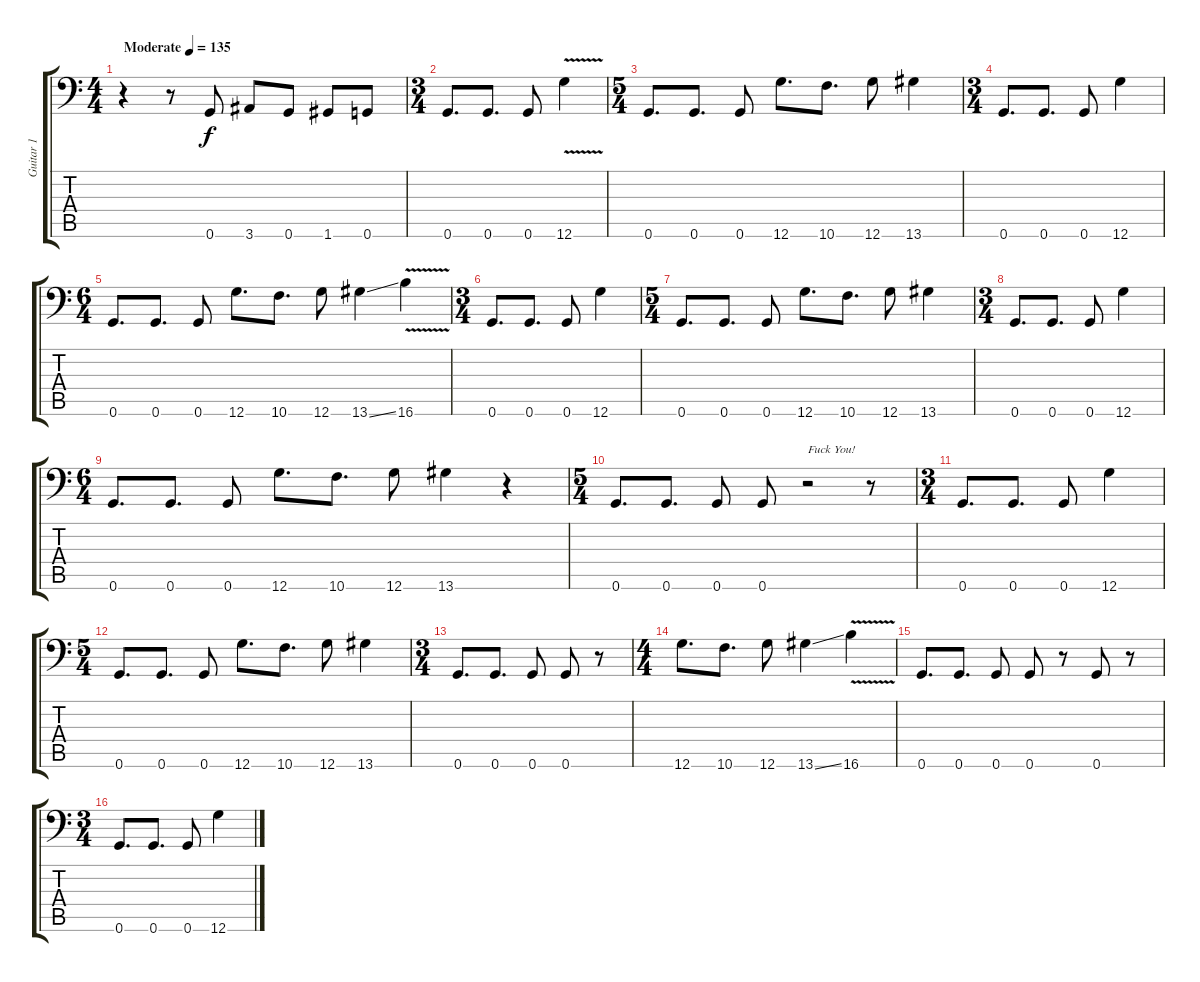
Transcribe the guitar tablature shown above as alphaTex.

\track ("Guitar 1" "Guitar 1") {instrument distortionguitar}
\staff {score tabs}
\tuning (A3 E3 C3 G2 D2 G1) {hide}
\ts (4 4)
\tempo (135 "Moderate")
\clef f4
\ks c
r.4{dy f instrument distortionguitar} r.8 0.6.8 3.6.8 0.6.8 1.6.8 0.6.8 |
\ts (3 4)
0.6.8{d} 0.6.8{d} 0.6.8 12.6{v}.4 |
\ts (5 4)
0.6.8{d} 0.6.8{d} 0.6.8 12.6.8{d} 10.6.8{d} 12.6.8 13.6.4 |
\ts (3 4)
0.6.8{d} 0.6.8{d} 0.6.8 12.6.4 |
\ts (6 4)
0.6.8{d} 0.6.8{d} 0.6.8 12.6.8{d} 10.6.8{d} 12.6.8 13.6{ss}.4 16.6{v}.4 |
\ts (3 4)
0.6.8{d} 0.6.8{d} 0.6.8 12.6.4 |
\ts (5 4)
0.6.8{d} 0.6.8{d} 0.6.8 12.6.8{d} 10.6.8{d} 12.6.8 13.6.4 |
\ts (3 4)
0.6.8{d} 0.6.8{d} 0.6.8 12.6.4 |
\ts (6 4)
0.6.8{d} 0.6.8{d} 0.6.8 12.6.8{d} 10.6.8{d} 12.6.8 13.6.4 r.4 |
\ts (5 4)
0.6.8{d} 0.6.8{d} 0.6.8 0.6.8 r.2{txt "Fuck You!"} r.8 |
\ts (3 4)
0.6.8{d} 0.6.8{d} 0.6.8 12.6.4 |
\ts (5 4)
0.6.8{d} 0.6.8{d} 0.6.8 12.6.8{d} 10.6.8{d} 12.6.8 13.6.4 |
\ts (3 4)
0.6.8{d} 0.6.8{d} 0.6.8 0.6.8 r.8 |
\ts (4 4)
12.6.8{d} 10.6.8{d} 12.6.8 13.6{ss}.4 16.6{v}.4 |
0.6.8{d} 0.6.8{d} 0.6.8 0.6.8 r.8 0.6.8 r.8 |
\ts (3 4)
0.6.8{d} 0.6.8{d} 0.6.8 12.6.4
